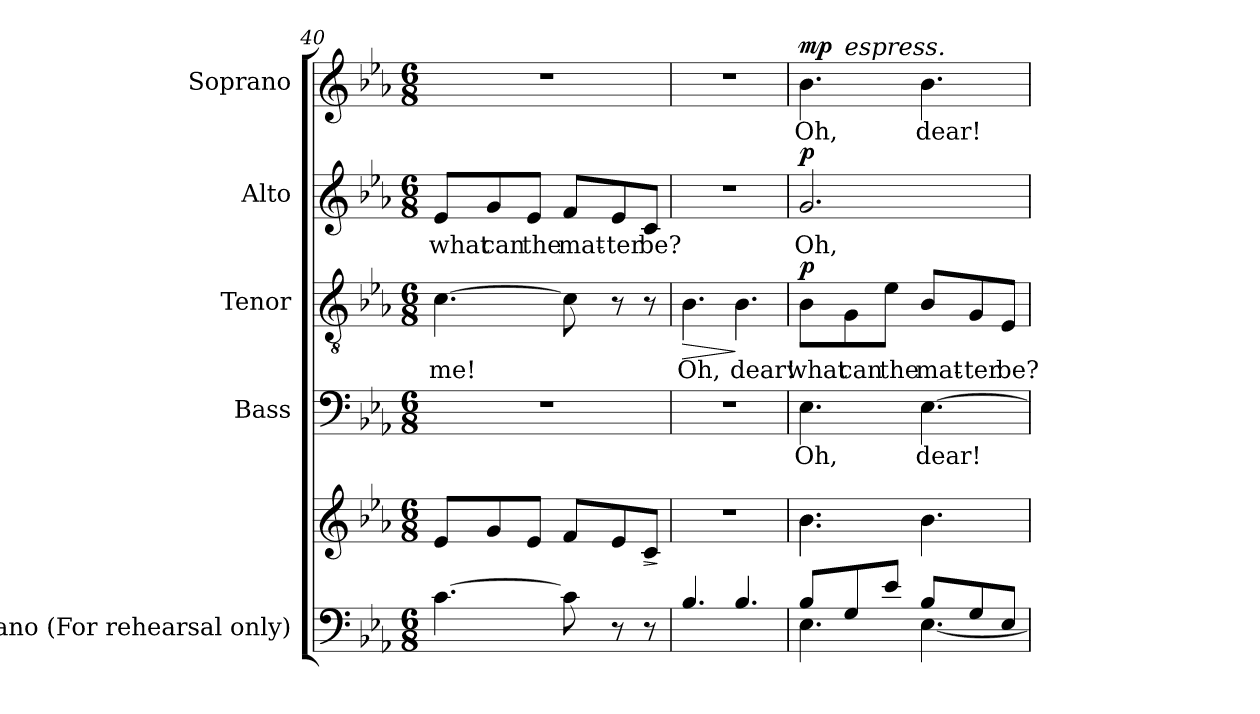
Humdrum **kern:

**kern	**kern	**dynam	**kern	**text	**kern	**text	**dynam	**kern	**text	**dynam	**kern	**text	**dynam
*part5	*part5	*part5	*part4	*part4	*part3	*part3	*part3	*part2	*part2	*part2	*part1	*part1	*part1
*staff6	*staff5	*staff5/6	*staff4	*staff4	*staff3	*staff3	*staff3	*staff2	*staff2	*staff2	*staff1	*staff1	*staff1
*I"Piano (For  rehearsal only)	*	*	*I"Bass	*	*I"Tenor	*	*	*I"Alto	*	*	*I"Soprano	*	*
*I'Pno.	*	*	*I'B.	*	*I'T.	*	*	*I'A.	*	*	*I'S.	*	*
*clefF4	*clefG2	*	*clefF4	*	*clefGv2	*	*	*clefG2	*	*	*clefG2	*	*
*	*	*	*	*	*ITrd7c12	*	*	*	*	*	*	*	*
*k[b-e-a-]	*k[b-e-a-]	*	*k[b-e-a-]	*	*k[b-e-a-]	*	*	*k[b-e-a-]	*	*	*k[b-e-a-]	*	*
*E-:	*E-:	*	*E-:	*	*E-:	*	*	*E-:	*	*	*E-:	*	*
*M6/8	*M6/8	*	*M6/8	*	*M6/8	*	*	*M6/8	*	*	*M6/8	*	*
=40	=40	=40	=40	=40	=40	=40	=40	=40	=40	=40	=40	=40	=40
!	!	!	!LO:N:vis=1	!	!	!	!	!	!	!	!	!	!
!	!	!	!	!	!	!LO:LY:b:color=#000000	!	!	!	!	!	!	!
!	!	!	!	!	!	!	!	!	!LO:LY:b:color=#000000	!	!LO:N:vis=1	!	!
[>4.ci\	8e-i/L	.	2.r	.	[>4.Ci\	me!	.	8e-i/L	what	.	2.r	.	.
!	!	!	!	!	!	!	!	!	!LO:LY:b:color=#000000	!	!	!	!
.	8gi/	.	.	.	.	.	.	8gi/	can	.	.	.	.
!	!	!	!	!	!	!	!	!	!LO:LY:b:color=#000000	!	!	!	!
.	8e-i/J	.	.	.	.	.	.	8e-i/J	the	.	.	.	.
!	!	!	!	!	!	!	!	!	!LO:LY:b:color=#000000	!	!	!	!
8ci\]	8fi/L	.	.	.	8Ci\]	.	.	8fi/L	mat-	.	.	.	.
!	!	!	!	!	!	!	!	!	!LO:LY:b:color=#000000	!	!	!	!
8r	8e-i/	.	.	.	8r	.	.	8e-i/	-ter	.	.	.	.
!	!	!LO:HP:b	!	!	!	!	!	!	!	!	!	!	!
!	!	!	!	!	!	!	!	!	!LO:LY:b:color=#000000	!	!	!	!
8r	8ci/J	>	.	.	8r	.	.	8ci/J	be?	.	.	.	.
.	.	]	.	.	.	.	.	.	.	.	.	.	.
=41	=41	=41	=41	=41	=41	=41	=41	=41	=41	=41	=41	=41	=41
!	!LO:N:vis=1	!	!LO:N:vis=1	!	!	!	!	!	!	!	!	!	!
!	!	!	!	!	!	!LO:LY:b:color=#000000	!LO:HP:b	!LO:N:vis=1	!	!	!LO:N:vis=1	!	!
4.B-i/	2.r	.	2.r	.	4.BB-i\	Oh,	>	2.r	.	.	2.r	.	.
!	!	!	!	!	!	!LO:LY:b:color=#000000	!	!	!	!	!	!	!
4.B-i/	.	.	.	.	4.BB-i\	dear!	]	.	.	.	.	.	.
=42	=42	=42	=42	=42	=42	=42	=42	=42	=42	=42	=42	=42	=42
*^	*^	*	*	*	*	*	*	*	*	*	*	*	*
*	*	*	*^	*	*	*	*	*	*	*	*	*	*	*	*
!	!	!	!	!	!	!	!LO:LY:b:color=#000000	!	!	!	!	!	!	!	!	!
!	!	!	!	!	!	!	!	!	!LO:LY:b:color=#000000	!	!	!	!	!	!	!
!	!	!	!	!	!	!	!	!	!	!	!	!LO:LY:b:color=#000000	!	!	!	!
!	!	!	!	!	!	!	!	!	!	!	!	!	!	!	!LO:LY:b:color=#000000	!
*	*	*	*	*	*	*	*	*	*	*	*	*	*	*^	*	*
8B-i/L	4.E-i\	4.b-i\	4.ryy	4.b-i\	.	4.E-i\	Oh,	8BB-i\L	what	p	2.gi/	Oh,	p	4.b-i\	8ryy	Oh,	mp
!	!	!	!	!	!	!	!	!	!	!	!	!	!	!	!LO:TX:a:i:t=espress.	!	!
!	!	!	!	!	!	!	!	!	!LO:LY:b:color=#000000	!	!	!	!	!	!	!	!
8Gi/	.	.	.	.	.	.	.	8GGi\	can	.	.	.	.	.	2ryy	.	.
!	!	!	!	!	!	!	!	!	!LO:LY:b:color=#000000	!	!	!	!	!	!	!	!
8e-i/J	.	.	.	.	.	.	.	8E-i\J	the	.	.	.	.	.	.	.	.
!	!	!	!	!	!	!	!LO:LY:b:color=#000000	!	!	!	!	!	!	!	!	!	!
!	!	!	!	!	!	!	!	!	!LO:LY:b:color=#000000	!	!	!	!	!	!	!	!
!	!	!	!	!	!	!	!	!	!	!	!	!	!	!	!	!LO:LY:b:color=#000000	!
8B-i/L	[<4.E-i\	4.ryy	4.b-i\	4.ryy	.	[>4.E-i\	dear!	8BB-i/L	mat-	.	.	.	.	4.b-i\	.	dear!	.
!	!	!	!	!	!	!	!	!	!LO:LY:b:color=#000000	!	!	!	!	!	!	!	!
8Gi/	.	.	.	.	.	.	.	8GGi/	-ter	.	.	.	.	.	.	.	.
!	!	!	!	!	!	!	!	!	!LO:LY:b:color=#000000	!	!	!	!	!	!	!	!
8E-i/J	.	.	.	.	.	.	.	8EE-i/J	be?	.	.	.	.	.	8ryy	.	.
*v	*v	*	*	*	*	*	*	*	*	*	*	*	*	*v	*v	*	*
*	*v	*v	*v	*	*	*	*	*	*	*	*	*	*	*	*
=	=	=	=	=	=	=	=	=	=	=	=	=	=
*-	*-	*-	*-	*-	*-	*-	*-	*-	*-	*-	*-	*-	*-
